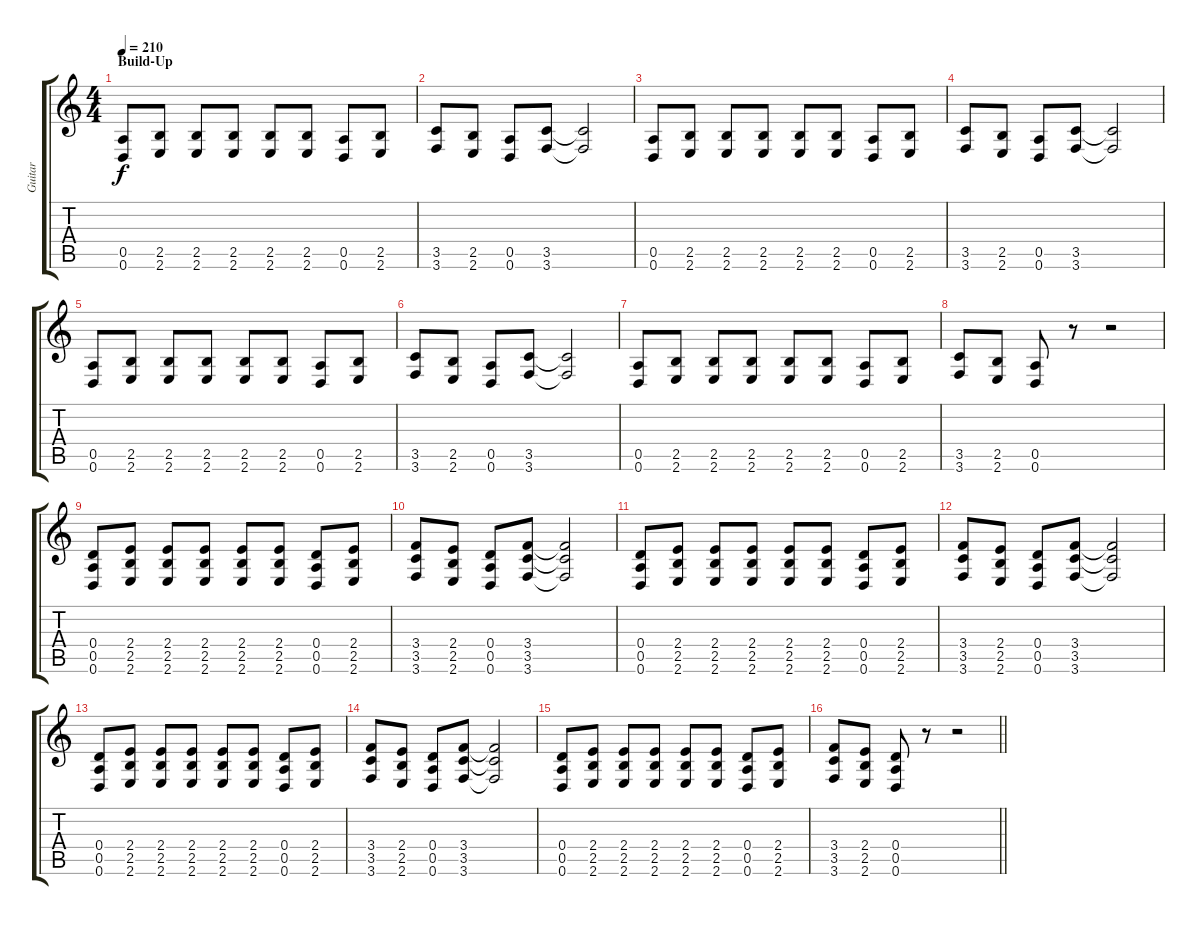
\track ("Guitar" "Guitar") {instrument distortionguitar}
\staff {score tabs}
\tuning (E4 B3 G3 D3 A2 D2) {hide}
\ts (4 4)
\section ("" "Build-Up")
\tempo 210
\clef g2
\ks c
(0.5 0.6).8{dy f volume 10 balance 5 instrument lead2sawtooth} (2.5 2.6).8 (2.5 2.6).8 (2.5 2.6).8 (2.5 2.6).8 (2.5 2.6).8 (0.5 0.6).8 (2.5 2.6).8 |
(3.5 3.6).8 (2.5 2.6).8 (0.5 0.6).8 (3.5 3.6).8 (3.5{t} 3.6{t}).2 |
(0.5 0.6).8 (2.5 2.6).8 (2.5 2.6).8 (2.5 2.6).8 (2.5 2.6).8 (2.5 2.6).8 (0.5 0.6).8 (2.5 2.6).8 |
(3.5 3.6).8 (2.5 2.6).8 (0.5 0.6).8 (3.5 3.6).8 (3.5{t} 3.6{t}).2 |
(0.5 0.6).8 (2.5 2.6).8 (2.5 2.6).8 (2.5 2.6).8 (2.5 2.6).8 (2.5 2.6).8 (0.5 0.6).8 (2.5 2.6).8 |
(3.5 3.6).8 (2.5 2.6).8 (0.5 0.6).8 (3.5 3.6).8 (3.5{t} 3.6{t}).2 |
(0.5 0.6).8 (2.5 2.6).8 (2.5 2.6).8 (2.5 2.6).8 (2.5 2.6).8 (2.5 2.6).8 (0.5 0.6).8 (2.5 2.6).8 |
(3.5 3.6).8 (2.5 2.6).8 (0.5 0.6).8 r.8 r.2 |
(0.4 0.5 0.6).8{volume 10 instrument distortionguitar} (2.4 2.5 2.6).8 (2.4 2.5 2.6).8 (2.4 2.5 2.6).8 (2.4 2.5 2.6).8 (2.4 2.5 2.6).8 (0.4 0.5 0.6).8 (2.4 2.5 2.6).8 |
(3.4 3.5 3.6).8 (2.4 2.5 2.6).8 (0.4 0.5 0.6).8 (3.4 3.5 3.6).8 (3.4{t} 3.5{t} 3.6{t}).2 |
(0.4 0.5 0.6).8 (2.4 2.5 2.6).8 (2.4 2.5 2.6).8 (2.4 2.5 2.6).8 (2.4 2.5 2.6).8 (2.4 2.5 2.6).8 (0.4 0.5 0.6).8 (2.4 2.5 2.6).8 |
(3.4 3.5 3.6).8 (2.4 2.5 2.6).8 (0.4 0.5 0.6).8 (3.4 3.5 3.6).8 (3.4{t} 3.5{t} 3.6{t}).2 |
(0.4 0.5 0.6).8 (2.4 2.5 2.6).8 (2.4 2.5 2.6).8 (2.4 2.5 2.6).8 (2.4 2.5 2.6).8 (2.4 2.5 2.6).8 (0.4 0.5 0.6).8 (2.4 2.5 2.6).8 |
(3.4 3.5 3.6).8 (2.4 2.5 2.6).8 (0.4 0.5 0.6).8 (3.4 3.5 3.6).8 (3.4{t} 3.5{t} 3.6{t}).2 |
(0.4 0.5 0.6).8 (2.4 2.5 2.6).8 (2.4 2.5 2.6).8 (2.4 2.5 2.6).8 (2.4 2.5 2.6).8 (2.4 2.5 2.6).8 (0.4 0.5 0.6).8 (2.4 2.5 2.6).8 |
\barLineRight lightlight
(3.4 3.5 3.6).8 (2.4 2.5 2.6).8 (0.4 0.5 0.6).8 r.8 r.2
